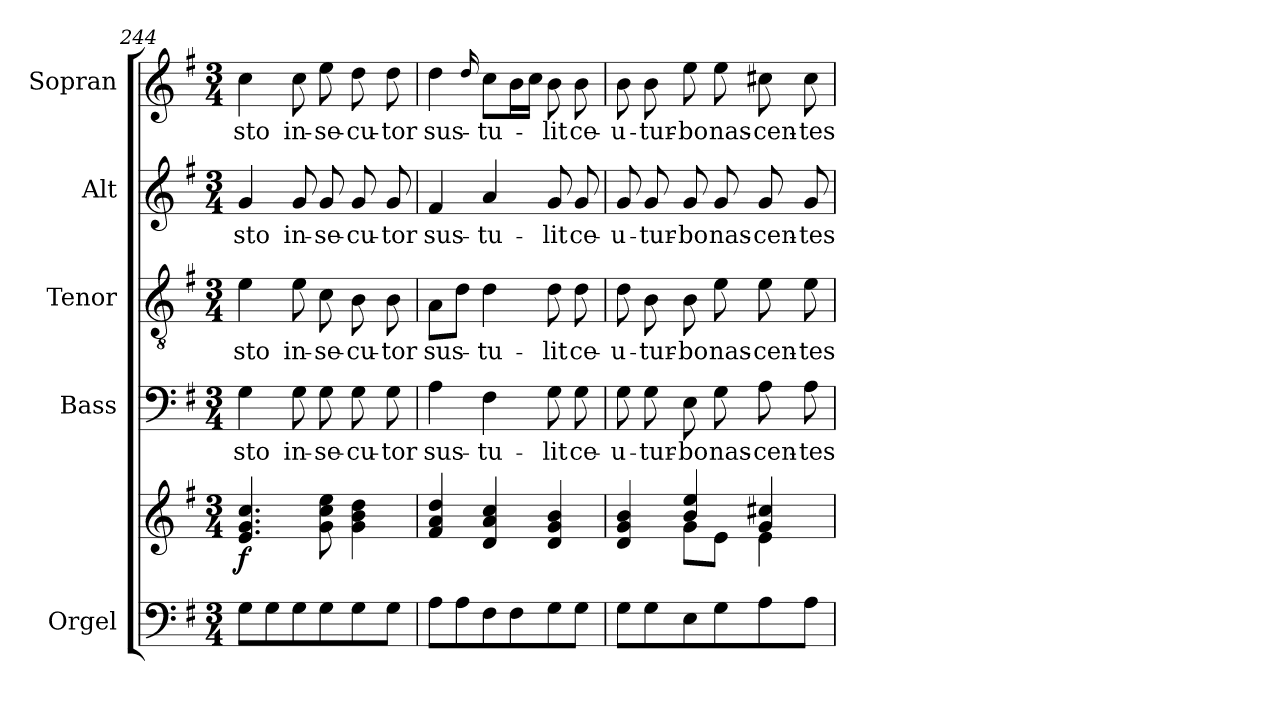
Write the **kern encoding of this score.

**kern	**kern	**dynam	**kern	**text	**kern	**text	**kern	**text	**kern	**text
*part5	*part5	*part5	*part4	*part4	*part3	*part3	*part2	*part2	*part1	*part1
*staff6	*staff5	*staff5/6	*staff4	*staff4	*staff3	*staff3	*staff2	*staff2	*staff1	*staff1
*I"Orgel	*	*	*I"Bass	*	*I"Tenor	*	*I"Alt	*	*I"Sopran	*
*I'Org.	*	*	*I'B.	*	*I'T.	*	*I'A.	*	*I'S.	*
*clefF4	*clefG2	*	*clefF4	*	*clefGv2	*	*clefG2	*	*clefG2	*
*k[f#]	*k[f#]	*	*k[f#]	*	*k[f#]	*	*k[f#]	*	*k[f#]	*
*G:	*G:	*	*G:	*	*G:	*	*G:	*	*G:	*
*M3/4	*M3/4	*	*M3/4	*	*M3/4	*	*M3/4	*	*M3/4	*
=244	=244	=244	=244	=244	=244	=244	=244	=244	=244	=244
!	!	!LO:DY:b	!	!LO:LY:b	!	!LO:LY:b	!	!LO:LY:b	!	!LO:LY:b
8G\L	4.e/ 4.g/ 4.cc/	f	4G\	-sto	4e\	-sto	4g/	-sto	4cc\	-sto
8G\	.	.	.	.	.	.	.	.	.	.
!	!	!	!	!LO:LY:b	!	!LO:LY:b	!	!LO:LY:b	!	!LO:LY:b
8G\	.	.	8G\	in-	8e\	in-	8g/	in-	8cc\	in-
!	!	!	!	!LO:LY:b	!	!LO:LY:b	!	!LO:LY:b	!	!LO:LY:b
8G\	8g\ 8cc\ 8ee\	.	8G\	-se-	8c\	-se-	8g/	-se-	8ee\	-se-
!	!	!	!	!LO:LY:b	!	!LO:LY:b	!	!LO:LY:b	!	!LO:LY:b
8G\	4g\ 4b\ 4dd\	.	8G\	-cu-	8B\	-cu-	8g/	-cu-	8dd\	-cu-
!	!	!	!	!LO:LY:b	!	!LO:LY:b	!	!LO:LY:b	!	!LO:LY:b
8G\J	.	.	8G\	-tor	8B\	-tor	8g/	-tor	8dd\	-tor
=245	=245	=245	=245	=245	=245	=245	=245	=245	=245	=245
!	!	!	!	!LO:LY:b	!	!LO:LY:b	!	!LO:LY:b	!	!LO:LY:b
8A\L	4f#/ 4a/ 4dd/	.	4A\	sus-	8A\L	sus-	4f#/	sus-	4dd\	sus-
8A\	.	.	.	.	8d\J	.	.	.	.	.
.	.	.	.	.	.	.	.	.	16qqdd/	.
!	!	!	!	!LO:LY:b	!	!LO:LY:b	!	!LO:LY:b	!	!LO:LY:b
8F#\	4d/ 4a/ 4cc/	.	4F#\	-tu-	4d\	-tu-	4a/	-tu-	8cc\L	-tu-
8F#\	.	.	.	.	.	.	.	.	16b\L	.
.	.	.	.	.	.	.	.	.	16cc\JJ	.
!	!	!	!	!LO:LY:b	!	!LO:LY:b	!	!LO:LY:b	!	!LO:LY:b
8G\	4d/ 4g/ 4b/	.	8G\	-lit	8d\	-lit	8g/	-lit	8b\	-lit
!	!	!	!	!LO:LY:b	!	!LO:LY:b	!	!LO:LY:b	!	!LO:LY:b
8G\J	.	.	8G\	ce-	8d\	ce-	8g/	ce-	8b\	ce-
=246	=246	=246	=246	=246	=246	=246	=246	=246	=246	=246
*	*^	*	*	*	*	*	*	*	*	*
!	!	!	!	!	!LO:LY:b	!	!LO:LY:b	!	!LO:LY:b	!	!LO:LY:b
8G\L	4d/ 4g/ 4b/	4ryy	.	8G\	-u-	8d\	-u-	8g/	-u-	8b\	-u-
!	!	!	!	!	!LO:LY:b	!	!LO:LY:b	!	!LO:LY:b	!	!LO:LY:b
8G\	.	.	.	8G\	-tur-	8B\	-tur-	8g/	-tur-	8b\	-tur-
!	!	!	!	!	!LO:LY:b	!	!LO:LY:b	!	!LO:LY:b	!	!LO:LY:b
8E\	4b/ 4ee/	8g\L	.	8E\	-bo	8B\	-bo	8g/	-bo	8ee\	-bo
!	!	!	!	!	!LO:LY:b	!	!LO:LY:b	!	!LO:LY:b	!	!LO:LY:b
8G\	.	8e\J	.	8G\	nas-	8e\	nas-	8g/	nas-	8ee\	nas-
!	!	!	!	!	!LO:LY:b	!	!LO:LY:b	!	!LO:LY:b	!	!LO:LY:b
8A\	4g/ 4cc#X/	4e\	.	8A\	-cen-	8e\	-cen-	8g/	-cen-	8cc#X\	-cen-
!	!	!	!	!	!LO:LY:b	!	!LO:LY:b	!	!LO:LY:b	!	!LO:LY:b
8A\J	.	.	.	8A\	-tes	8e\	-tes	8g/	-tes	8cc#\	-tes
*	*v	*v	*	*	*	*	*	*	*	*	*
=	=	=	=	=	=	=	=	=	=	=
*-	*-	*-	*-	*-	*-	*-	*-	*-	*-	*-
